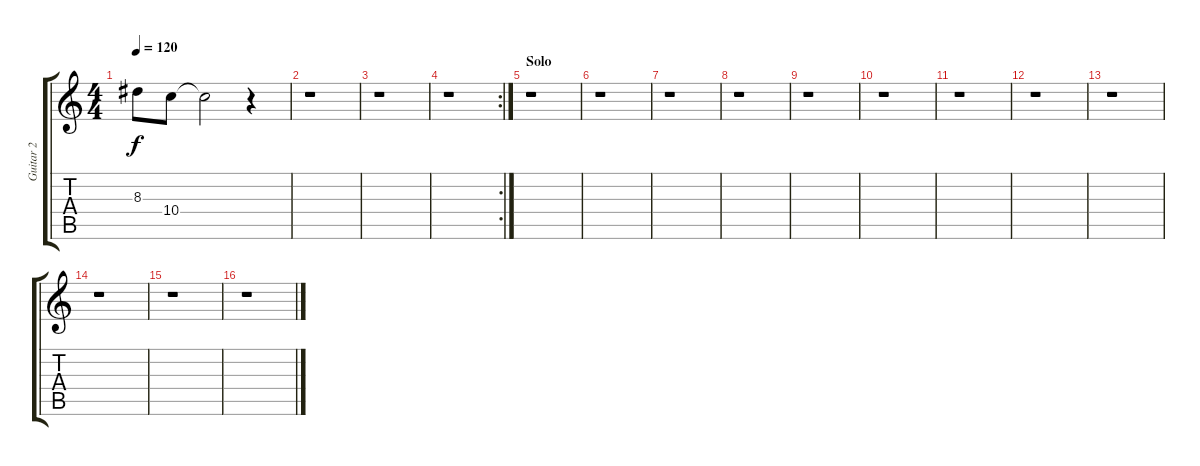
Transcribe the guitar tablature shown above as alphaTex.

\track ("Guitar 2" "Guitar 2") {instrument electricguitarclean}
\staff {score tabs}
\tuning (E4 B3 G3 D3 A2 E2) {hide}
\ts (4 4)
\tempo 120
\clef g2
\ks c
8.3.8{dy f} 10.4.8 10.4{t}.2 r.4 |
r.1 |
r.1 |
\rc 2
r.1 |
\section ("" "Solo")
r.1 |
r.1 |
r.1 |
r.1 |
r.1 |
r.1 |
r.1 |
r.1 |
r.1 |
r.1 |
r.1 |
r.1
